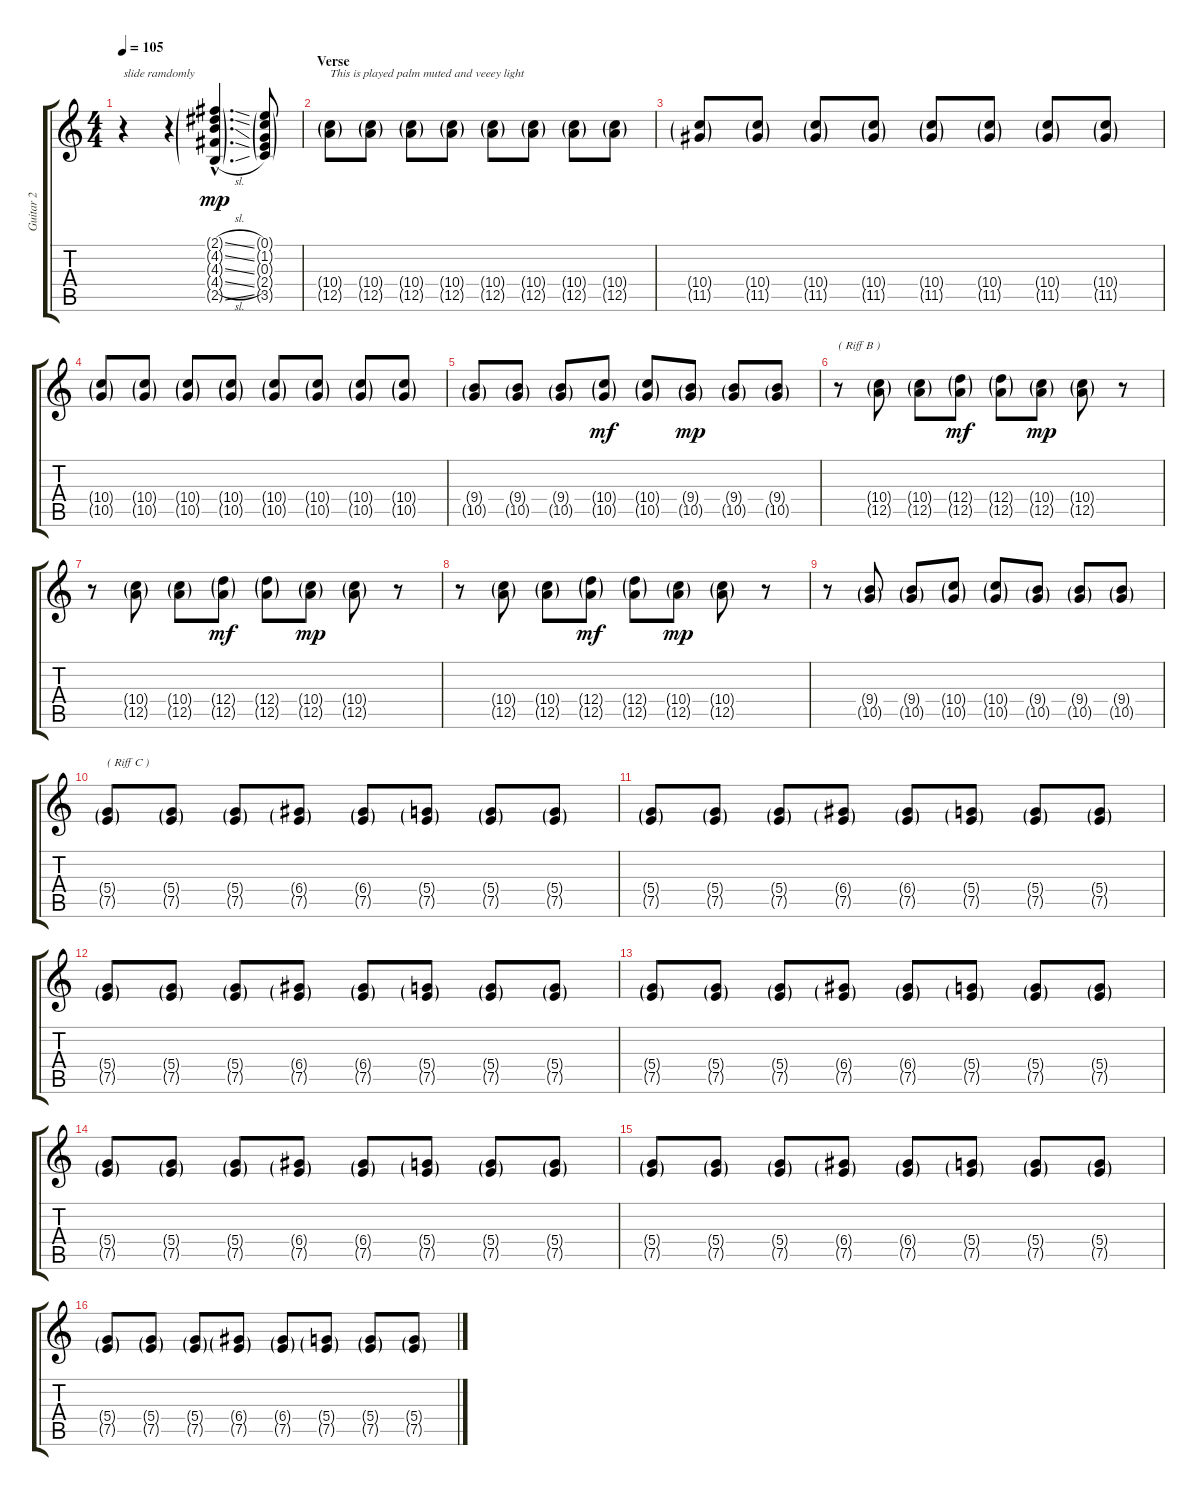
\track ("Guitar 2" "Guitar 2") {instrument distortionguitar}
\staff {score tabs}
\tuning (E4 B3 G3 D3 A2 D2) {hide}
\ts (4 4)
\tempo 105
\clef g2
\ks c
r.4{txt "slide ramdomly" dy f} r.4 (2.1{sl g hac} 4.2{sl g hac} 4.3{sl g hac} 4.4{sl g hac} 2.5{sl g hac}).4{d dy mp} (0.1{g} 1.2{g} 0.3{g} 2.4{g} 3.5{g}).8 |
\section ("" "Verse")
(10.4{g} 12.5{g}).8{txt "This is played palm muted and veeey light" volume 9 instrument electricguitarmuted} (10.4{g} 12.5{g}).8 (10.4{g} 12.5{g}).8 (10.4{g} 12.5{g}).8 (10.4{g} 12.5{g}).8 (10.4{g} 12.5{g}).8 (10.4{g} 12.5{g}).8 (10.4{g} 12.5{g}).8 |
(10.4{g} 11.5{g}).8{instrument electricguitarmuted} (10.4{g} 11.5{g}).8 (10.4{g} 11.5{g}).8 (10.4{g} 11.5{g}).8 (10.4{g} 11.5{g}).8 (10.4{g} 11.5{g}).8 (10.4{g} 11.5{g}).8 (10.4{g} 11.5{g}).8 |
(10.4{g} 10.5{g}).8{instrument electricguitarmuted} (10.4{g} 10.5{g}).8 (10.4{g} 10.5{g}).8 (10.4{g} 10.5{g}).8 (10.4{g} 10.5{g}).8 (10.4{g} 10.5{g}).8 (10.4{g} 10.5{g}).8 (10.4{g} 10.5{g}).8 |
(9.4{g} 10.5{g}).8{instrument electricguitarmuted} (9.4{g} 10.5{g}).8 (9.4{g} 10.5{g}).8 (10.4{g} 10.5{g}).8{dy mf} (10.4{g} 10.5{g}).8 (9.4{g} 10.5{g}).8{dy mp} (9.4{g} 10.5{g}).8 (9.4{g} 10.5{g}).8 |
r.8{txt "( Riff B )"} (10.4{g} 12.5{g}).8{instrument electricguitarmuted} (10.4{g} 12.5{g}).8 (12.4{g} 12.5{g}).8{dy mf} (12.4{g} 12.5{g}).8 (10.4{g} 12.5{g}).8{dy mp} (10.4{g} 12.5{g}).8 r.8 |
r.8 (10.4{g} 12.5{g}).8{instrument electricguitarmuted} (10.4{g} 12.5{g}).8 (12.4{g} 12.5{g}).8{dy mf} (12.4{g} 12.5{g}).8 (10.4{g} 12.5{g}).8{dy mp} (10.4{g} 12.5{g}).8 r.8 |
r.8 (10.4{g} 12.5{g}).8{instrument electricguitarmuted} (10.4{g} 12.5{g}).8 (12.4{g} 12.5{g}).8{dy mf} (12.4{g} 12.5{g}).8 (10.4{g} 12.5{g}).8{dy mp} (10.4{g} 12.5{g}).8 r.8 |
r.8{instrument electricguitarmuted} (9.4{g} 10.5{g}).8 (9.4{g} 10.5{g}).8 (10.4{g} 10.5{g}).8 (10.4{g} 10.5{g}).8 (9.4{g} 10.5{g}).8 (9.4{g} 10.5{g}).8 (9.4{g} 10.5{g}).8 |
(5.4{g} 7.5{g}).8{txt "( Riff C )" instrument electricguitarmuted} (5.4{g} 7.5{g}).8 (5.4{g} 7.5{g}).8 (6.4{g} 7.5{g}).8 (6.4{g} 7.5{g}).8 (5.4{g} 7.5{g}).8 (5.4{g} 7.5{g}).8 (5.4{g} 7.5{g}).8 |
(5.4{g} 7.5{g}).8{instrument electricguitarmuted} (5.4{g} 7.5{g}).8 (5.4{g} 7.5{g}).8 (6.4{g} 7.5{g}).8 (6.4{g} 7.5{g}).8 (5.4{g} 7.5{g}).8 (5.4{g} 7.5{g}).8 (5.4{g} 7.5{g}).8 |
(5.4{g} 7.5{g}).8{instrument electricguitarmuted} (5.4{g} 7.5{g}).8 (5.4{g} 7.5{g}).8 (6.4{g} 7.5{g}).8 (6.4{g} 7.5{g}).8 (5.4{g} 7.5{g}).8 (5.4{g} 7.5{g}).8 (5.4{g} 7.5{g}).8 |
(5.4{g} 7.5{g}).8{instrument electricguitarmuted} (5.4{g} 7.5{g}).8 (5.4{g} 7.5{g}).8 (6.4{g} 7.5{g}).8 (6.4{g} 7.5{g}).8 (5.4{g} 7.5{g}).8 (5.4{g} 7.5{g}).8 (5.4{g} 7.5{g}).8 |
(5.4{g} 7.5{g}).8{instrument electricguitarmuted} (5.4{g} 7.5{g}).8 (5.4{g} 7.5{g}).8 (6.4{g} 7.5{g}).8 (6.4{g} 7.5{g}).8 (5.4{g} 7.5{g}).8 (5.4{g} 7.5{g}).8 (5.4{g} 7.5{g}).8 |
(5.4{g} 7.5{g}).8{instrument electricguitarmuted} (5.4{g} 7.5{g}).8 (5.4{g} 7.5{g}).8 (6.4{g} 7.5{g}).8 (6.4{g} 7.5{g}).8 (5.4{g} 7.5{g}).8 (5.4{g} 7.5{g}).8 (5.4{g} 7.5{g}).8 |
(5.4{g} 7.5{g}).8{instrument electricguitarmuted} (5.4{g} 7.5{g}).8 (5.4{g} 7.5{g}).8 (6.4{g} 7.5{g}).8 (6.4{g} 7.5{g}).8 (5.4{g} 7.5{g}).8 (5.4{g} 7.5{g}).8 (5.4{g} 7.5{g}).8
